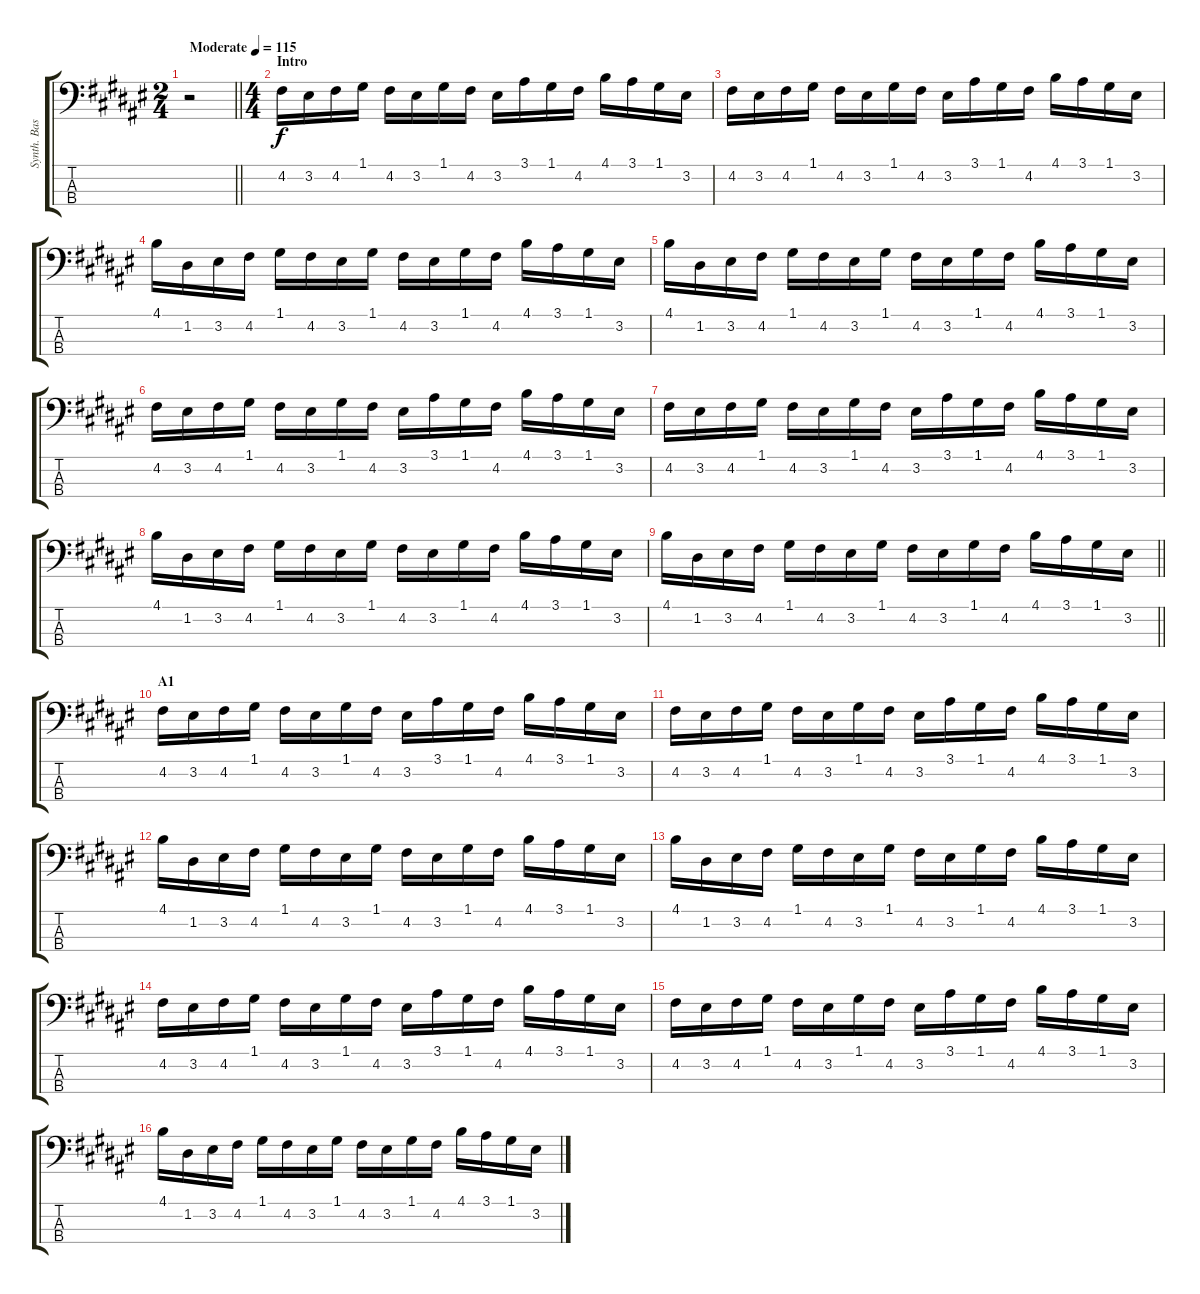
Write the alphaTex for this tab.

\track ("Synth. Bass" "Synth. Bas") {instrument synthbass1}
\staff {score tabs}
\tuning (G2 D2 A1 E1) {hide}
\ts (2 4)
\tempo (115 "Moderate")
\clef f4
\barLineRight lightlight
\ks f#
r.2{dy f instrument synthbass1} |
\ts (4 4)
\section ("" "Intro")
4.2.16 3.2.16 4.2.16 1.1.16 4.2.16 3.2.16 1.1.16 4.2.16 3.2.16 3.1.16 1.1.16 4.2.16 4.1.16 3.1.16 1.1.16 3.2.16 |
4.2.16 3.2.16 4.2.16 1.1.16 4.2.16 3.2.16 1.1.16 4.2.16 3.2.16 3.1.16 1.1.16 4.2.16 4.1.16 3.1.16 1.1.16 3.2.16 |
4.1.16 1.2.16 3.2.16 4.2.16 1.1.16 4.2.16 3.2.16 1.1.16 4.2.16 3.2.16 1.1.16 4.2.16 4.1.16 3.1.16 1.1.16 3.2.16 |
4.1.16 1.2.16 3.2.16 4.2.16 1.1.16 4.2.16 3.2.16 1.1.16 4.2.16 3.2.16 1.1.16 4.2.16 4.1.16 3.1.16 1.1.16 3.2.16 |
4.2.16 3.2.16 4.2.16 1.1.16 4.2.16 3.2.16 1.1.16 4.2.16 3.2.16 3.1.16 1.1.16 4.2.16 4.1.16 3.1.16 1.1.16 3.2.16 |
4.2.16 3.2.16 4.2.16 1.1.16 4.2.16 3.2.16 1.1.16 4.2.16 3.2.16 3.1.16 1.1.16 4.2.16 4.1.16 3.1.16 1.1.16 3.2.16 |
4.1.16 1.2.16 3.2.16 4.2.16 1.1.16 4.2.16 3.2.16 1.1.16 4.2.16 3.2.16 1.1.16 4.2.16 4.1.16 3.1.16 1.1.16 3.2.16 |
\barLineRight lightlight
4.1.16 1.2.16 3.2.16 4.2.16 1.1.16 4.2.16 3.2.16 1.1.16 4.2.16 3.2.16 1.1.16 4.2.16 4.1.16 3.1.16 1.1.16 3.2.16 |
\section ("" "A1")
4.2.16 3.2.16 4.2.16 1.1.16 4.2.16 3.2.16 1.1.16 4.2.16 3.2.16 3.1.16 1.1.16 4.2.16 4.1.16 3.1.16 1.1.16 3.2.16 |
4.2.16 3.2.16 4.2.16 1.1.16 4.2.16 3.2.16 1.1.16 4.2.16 3.2.16 3.1.16 1.1.16 4.2.16 4.1.16 3.1.16 1.1.16 3.2.16 |
4.1.16 1.2.16 3.2.16 4.2.16 1.1.16 4.2.16 3.2.16 1.1.16 4.2.16 3.2.16 1.1.16 4.2.16 4.1.16 3.1.16 1.1.16 3.2.16 |
4.1.16 1.2.16 3.2.16 4.2.16 1.1.16 4.2.16 3.2.16 1.1.16 4.2.16 3.2.16 1.1.16 4.2.16 4.1.16 3.1.16 1.1.16 3.2.16 |
4.2.16 3.2.16 4.2.16 1.1.16 4.2.16 3.2.16 1.1.16 4.2.16 3.2.16 3.1.16 1.1.16 4.2.16 4.1.16 3.1.16 1.1.16 3.2.16 |
4.2.16 3.2.16 4.2.16 1.1.16 4.2.16 3.2.16 1.1.16 4.2.16 3.2.16 3.1.16 1.1.16 4.2.16 4.1.16 3.1.16 1.1.16 3.2.16 |
4.1.16 1.2.16 3.2.16 4.2.16 1.1.16 4.2.16 3.2.16 1.1.16 4.2.16 3.2.16 1.1.16 4.2.16 4.1.16 3.1.16 1.1.16 3.2.16
